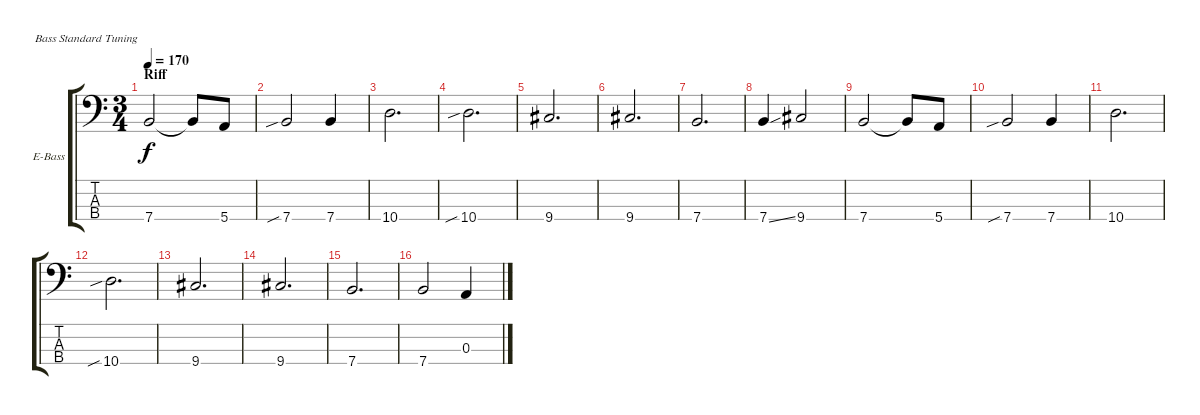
\defaultSystemsLayout 4
\bracketExtendMode groupsimilarinstruments
\firstSystemTrackNameOrientation horizontal
\otherSystemsTrackNameOrientation horizontal
\track ("D-Bass" "E-Bass") {instrument electricbassfinger}
\staff {score tabs}
\tuning (G2 D2 A1 E1)
\ts (3 4)
\section ("" "Riff")
\tempo 170
\clef f4
\ks c
7.4.2{dy f} 7.4{t}.8 5.4.8 |
7.4{sib}.2 7.4.4 |
10.4.2{d} |
10.4{sib}.2{d} |
9.4.2{d} |
9.4.2{d} |
7.4.2{d} |
7.4{ss}.4 9.4.2 |
7.4.2 7.4{t}.8 5.4.8 |
7.4{sib}.2 7.4.4 |
10.4.2{d} |
10.4{sib}.2{d} |
9.4.2{d} |
9.4.2{d} |
7.4.2{d} |
7.4.2 0.3.4
